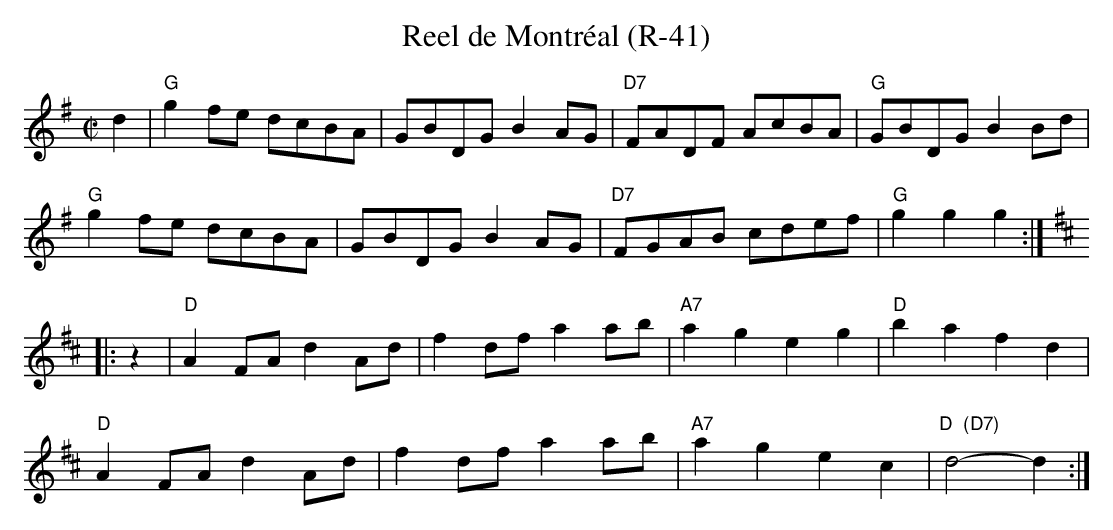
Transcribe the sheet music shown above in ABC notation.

X:1
T: Reel de Montr\'eal (R-41)
M: C|
K: G
d2| "G"g2fe dcBA| GBDG B2AG| "D7"FADF AcBA| "G"GBDG B2Bd|
    "G"g2fe dcBA| GBDG B2AG| "D7"FGAB cdef| "G"g2g2 g2 :| [K: D]
|: z2 |"D"A2FA d2Ad| f2df a2ab| "A7"a2g2 e2g2| "D"b2a2 f2d2|
"D"A2FA d2Ad| f2df a2ab| "A7"a2g2 e2c2| "D  (D7)"d4-d2 :|

$SmallRMargin
